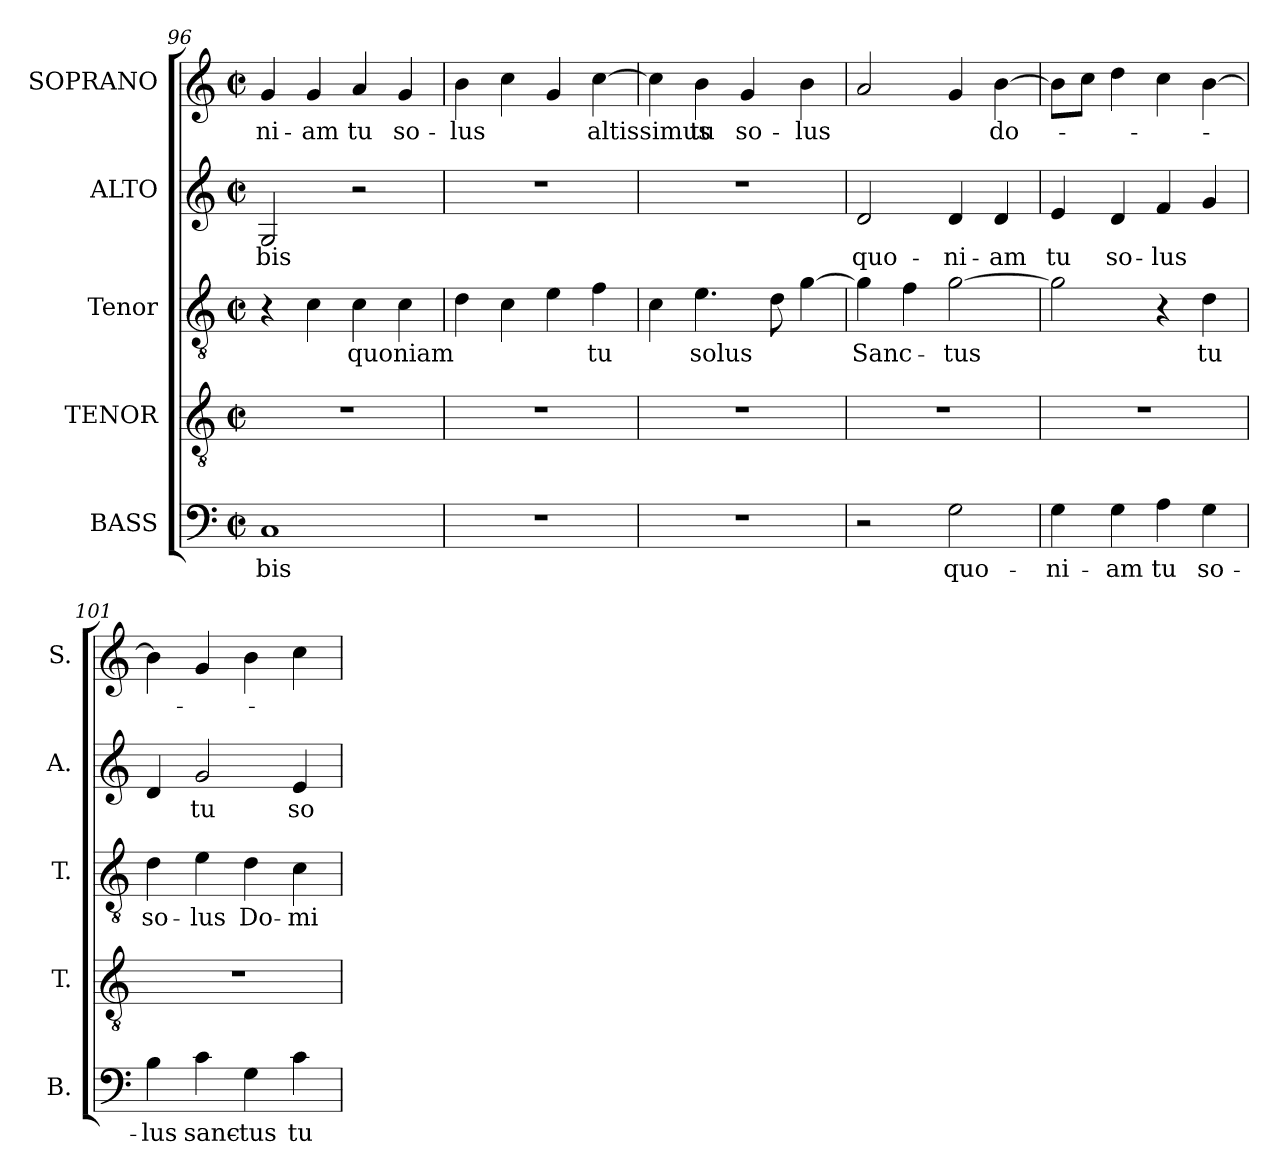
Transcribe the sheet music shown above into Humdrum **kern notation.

**kern	**text	**kern	**kern	**text	**kern	**text	**kern	**text
*part5	*part5	*part4	*part3	*part3	*part2	*part2	*part1	*part1
*staff5	*staff5	*staff4	*staff3	*staff3	*staff2	*staff2	*staff1	*staff1
*I"BASS	*	*I"TENOR	*I"Tenor	*	*I"ALTO	*	*I"SOPRANO	*
*I'B.	*	*I'T.	*I'T.	*	*I'A.	*	*I'S.	*
!!LO:LB:g=z
*clefF4	*	*clefGv2	*clefGv2	*	*clefG2	*	*clefG2	*
*	*	*ITrd7c12	*ITrd7c12	*	*	*	*	*
*k[]	*	*k[]	*k[]	*	*k[]	*	*k[]	*
*C:	*	*C:	*C:	*	*C:	*	*C:	*
*M2/2	*	*M2/2	*M2/2	*	*M2/2	*	*M2/2	*
*met(c|)	*	*met(c|)	*met(c|)	*	*met(c|)	*	*met(c|)	*
=96	=96	=96	=96	=96	=96	=96	=96	=96
!	!LO:LY:b:color=#000000	!	!	!	!	!	!	!
!	!	!	!	!	!	!LO:LY:b:color=#000000	!	!
!	!	!	!	!	!	!	!	!LO:LY:b:color=#000000
1Ci	-bis	1r	4r	.	2Gi/	-bis	4gi/	-ni-
!	!	!	!	!	!	!	!	!LO:LY:b:color=#000000
.	.	.	4Ci\	.	.	.	4gi/	-am
!	!	!	!	!LO:LY:b:color=#000000	!	!	!	!
!	!	!	!	!	!	!	!	!LO:LY:b:color=#000000
.	.	.	4Ci\	quoniam	2r	.	4ai/	tu
!	!	!	!	!	!	!	!	!LO:LY:b:color=#000000
.	.	.	4Ci\	.	.	.	4gi/	so-
=97	=97	=97	=97	=97	=97	=97	=97	=97
!	!	!	!	!	!	!	!	!LO:LY:b:color=#000000
1r	.	1r	4Di\	.	1r	.	4bi\	-lus
.	.	.	4Ci\	.	.	.	4cci\	.
.	.	.	4Ei\	.	.	.	4gi/	.
!	!	!	!	!LO:LY:b:color=#000000	!	!	!	!
!	!	!	!	!	!	!	!	!LO:LY:b:color=#000000
.	.	.	4Fi\	tu	.	.	[4cci\	altissimus
=98	=98	=98	=98	=98	=98	=98	=98	=98
1r	.	1r	4Ci\	.	1r	.	4cci\]	.
!	!	!	!	!LO:LY:b:color=#000000	!	!	!	!
!	!	!	!	!	!	!	!	!LO:LY:b:color=#000000
.	.	.	4.Ei\	solus	.	.	4bi\	tu
!	!	!	!	!	!	!	!	!LO:LY:b:color=#000000
.	.	.	.	.	.	.	4gi/	so-
.	.	.	8Di\	.	.	.	.	.
!	!	!	!	!	!	!	!	!LO:LY:b:color=#000000
.	.	.	[4Gi\	.	.	.	4bi\	-lus
=99	=99	=99	=99	=99	=99	=99	=99	=99
!	!	!	!	!LO:LY:b:color=#000000	!	!	!	!
!	!	!	!	!	!	!LO:LY:b:color=#000000	!	!
2r	.	1r	4Gi\]	Sanc-	2di/	quo-	2ai/	.
.	.	.	4Fi\	.	.	.	.	.
!	!LO:LY:b:color=#000000	!	!	!	!	!	!	!
!	!	!	!	!LO:LY:b:color=#000000	!	!	!	!
!	!	!	!	!	!	!LO:LY:b:color=#000000	!	!
2Gi\	quo-	.	[2Gi\	-tus	4di/	-ni-	4gi/	.
!	!	!	!	!	!	!LO:LY:b:color=#000000	!	!
!	!	!	!	!	!	!	!	!LO:LY:b:color=#000000
.	.	.	.	.	4di/	-am	[4bi\	do-
=100	=100	=100	=100	=100	=100	=100	=100	=100
!	!LO:LY:b:color=#000000	!	!	!	!	!	!	!
!	!	!	!	!	!	!LO:LY:b:color=#000000	!	!
4Gi\	-ni-	1r	2Gi\]	.	4ei/	tu	8bi\L]	.
.	.	.	.	.	.	.	8cci\J	.
!	!LO:LY:b:color=#000000	!	!	!	!	!	!	!
!	!	!	!	!	!	!LO:LY:b:color=#000000	!	!
4Gi\	-am	.	.	.	4di/	so-	4ddi\	.
!	!LO:LY:b:color=#000000	!	!	!	!	!	!	!
!	!	!	!	!	!	!LO:LY:b:color=#000000	!	!
4Ai\	tu	.	4r	.	4fi/	-lus	4cci\	.
!	!LO:LY:b:color=#000000	!	!	!	!	!	!	!
!	!	!	!	!LO:LY:b:color=#000000	!	!	!	!
4Gi\	so-	.	4Di\	tu	4gi/	.	[4bi\	.
=101	=101	=101	=101	=101	=101	=101	=101	=101
!	!LO:LY:b:color=#000000	!	!	!	!	!	!	!
!	!	!	!	!LO:LY:b:color=#000000	!	!	!	!
4Bi\	-lus	1r	4Di\	so-	4di/	.	4bi\]	.
!	!LO:LY:b:color=#000000	!	!	!	!	!	!	!
!	!	!	!	!LO:LY:b:color=#000000	!	!	!	!
!	!	!	!	!	!	!LO:LY:b:color=#000000	!	!
4ci\	sanc-	.	4Ei\	-lus	2gi/	tu	4gi/	.
!	!LO:LY:b:color=#000000	!	!	!	!	!	!	!
!	!	!	!	!LO:LY:b:color=#000000	!	!	!	!
4Gi\	-tus	.	4Di\	Do-	.	.	4bi\	.
!	!LO:LY:b:color=#000000	!	!	!	!	!	!	!
!	!	!	!	!LO:LY:b:color=#000000	!	!	!	!
!	!	!	!	!	!	!LO:LY:b:color=#000000	!	!
4ci\	tu	.	4Ci\	-mi-	4ei/	so-	4cci\	.
=	=	=	=	=	=	=	=	=
*-	*-	*-	*-	*-	*-	*-	*-	*-
